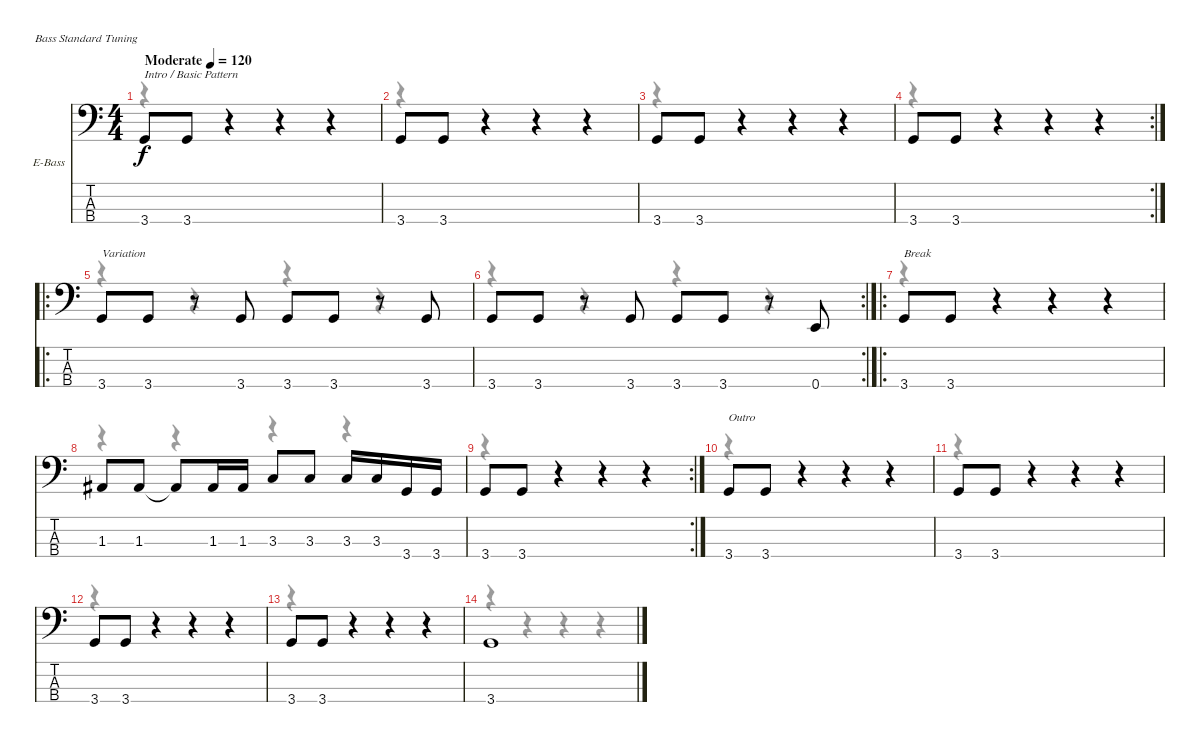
\bracketExtendMode nobrackets
\firstSystemTrackNameOrientation horizontal
\otherSystemsTrackNameOrientation horizontal
\track ("Bass" "E-Bass") {instrument electricbasspick}
\staff {score tabs}
\tuning (G2 D2 A1 E1)
\voice
\ts (4 4)
\beaming (8 2 2 2 2)
\tempo (120 "Moderate")
\clef f4
\ks c
3.4.8{txt "Intro / Basic Pattern" dy f instrument electricbasspick} 3.4.8 r.4 r.4 r.4 |
3.4.8 3.4.8 r.4 r.4 r.4 |
3.4.8 3.4.8 r.4 r.4 r.4 |
\rc 2
3.4.8 3.4.8 r.4 r.4 r.4 |
\ro
3.4.8{txt "Variation"} 3.4.8 r.8 3.4.8 3.4.8 3.4.8 r.8 3.4.8 |
\rc 2
3.4.8 3.4.8 r.8 3.4.8 3.4.8 3.4.8 r.8 0.4.8 |
\ro
3.4.8{txt "Break"} 3.4.8 r.4 r.4 r.4 |
1.3.8 1.3.8 1.3{t}.8 1.3.16 1.3.16 3.3.8 3.3.8 3.3.16 3.3.16 3.4.16 3.4.16 |
\rc 2
3.4.8 3.4.8 r.4 r.4 r.4 |
3.4.8{txt "Outro"} 3.4.8 r.4 r.4 r.4 |
3.4.8 3.4.8 r.4 r.4 r.4 |
3.4.8 3.4.8 r.4 r.4 r.4 |
3.4.8 3.4.8 r.4 r.4 r.4 |
3.4.1
\voice
\clef f4
\ottava regular
\simile none
\ks c
r.4{dy mf} r.4 r.4 r.4 |
r.4 r.4 r.4 r.4 |
r.4 r.4 r.4 r.4 |
r.4 r.4 r.4 r.4 |
r.4 r.4 r.4 r.4 |
r.4 r.4 r.4 r.4 |
r.4 r.4 r.4 r.4 |
r.4 r.4 r.4 r.4 |
r.4 r.4 r.4 r.4 |
r.4 r.4 r.4 r.4 |
r.4 r.4 r.4 r.4 |
r.4 r.4 r.4 r.4 |
r.4 r.4 r.4 r.4 |
r.4 r.4 r.4 r.4
